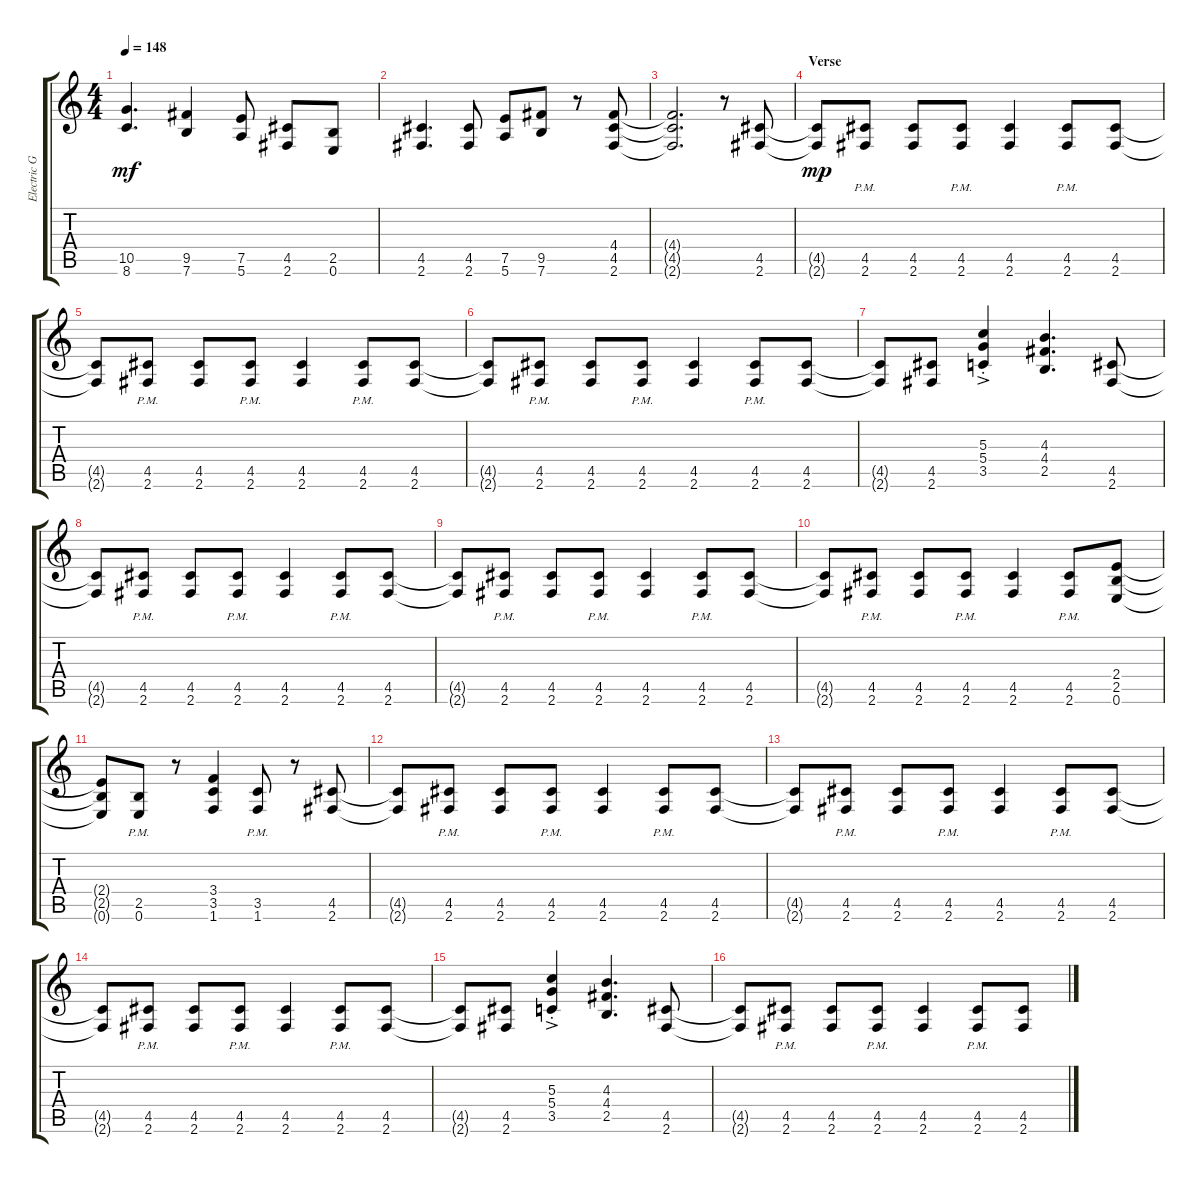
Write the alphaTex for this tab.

\track ("Electric Guitar Rhythm (Drive)" "Electric G") {instrument distortionguitar}
\staff {score tabs}
\tuning (E4 B3 G3 D3 A2 E2) {hide}
\ts (4 4)
\tempo 148
\clef g2
\ks c
(10.5 8.6).4{d dy mf} (9.5 7.6).4 (7.5 5.6).8 (4.5 2.6).8 (2.5 0.6).8 |
(4.5 2.6).4{d} (4.5 2.6).8 (7.5 5.6).8 (9.5 7.6).8 r.8 (4.4 4.5 2.6).8 |
(4.4{t} 4.5{t} 2.6{t}).2{d} r.8 (4.5 2.6).8 |
\section ("" "Verse")
(4.5{t} 2.6{t}).8{dy mp} (4.5{pm} 2.6{pm}).8 (4.5 2.6).8 (4.5{pm} 2.6{pm}).8 (4.5 2.6).4 (4.5{pm} 2.6{pm}).8 (4.5 2.6).8 |
(4.5{t} 2.6{t}).8 (4.5{pm} 2.6{pm}).8 (4.5 2.6).8 (4.5{pm} 2.6{pm}).8 (4.5 2.6).4 (4.5{pm} 2.6{pm}).8 (4.5 2.6).8 |
(4.5{t} 2.6{t}).8 (4.5{pm} 2.6{pm}).8 (4.5 2.6).8 (4.5{pm} 2.6{pm}).8 (4.5 2.6).4 (4.5{pm} 2.6{pm}).8 (4.5 2.6).8 |
(4.5{t} 2.6{t}).8 (4.5 2.6).8 (5.3{ac st} 5.4{ac st} 3.5{ac st}).4 (4.3 4.4 2.5).4{d} (4.5 2.6).8 |
(4.5{t} 2.6{t}).8 (4.5{pm} 2.6{pm}).8 (4.5 2.6).8 (4.5{pm} 2.6{pm}).8 (4.5 2.6).4 (4.5{pm} 2.6{pm}).8 (4.5 2.6).8 |
(4.5{t} 2.6{t}).8 (4.5{pm} 2.6{pm}).8 (4.5 2.6).8 (4.5{pm} 2.6{pm}).8 (4.5 2.6).4 (4.5{pm} 2.6{pm}).8 (4.5 2.6).8 |
(4.5{t} 2.6{t}).8 (4.5{pm} 2.6{pm}).8 (4.5 2.6).8 (4.5{pm} 2.6{pm}).8 (4.5 2.6).4 (4.5{pm} 2.6{pm}).8 (2.4 2.5 0.6).8 |
(2.4{t} 2.5{t} 0.6{t}).8 (2.5{pm} 0.6{pm}).8 r.8 (3.4 3.5 1.6).4 (3.5{pm} 1.6{pm}).8 r.8 (4.5 2.6).8 |
(4.5{t} 2.6{t}).8 (4.5{pm} 2.6{pm}).8 (4.5 2.6).8 (4.5{pm} 2.6{pm}).8 (4.5 2.6).4 (4.5{pm} 2.6{pm}).8 (4.5 2.6).8 |
(4.5{t} 2.6{t}).8 (4.5{pm} 2.6{pm}).8 (4.5 2.6).8 (4.5{pm} 2.6{pm}).8 (4.5 2.6).4 (4.5{pm} 2.6{pm}).8 (4.5 2.6).8 |
(4.5{t} 2.6{t}).8 (4.5{pm} 2.6{pm}).8 (4.5 2.6).8 (4.5{pm} 2.6{pm}).8 (4.5 2.6).4 (4.5{pm} 2.6{pm}).8 (4.5 2.6).8 |
(4.5{t} 2.6{t}).8 (4.5 2.6).8 (5.3{ac st} 5.4{ac st} 3.5{ac st}).4 (4.3 4.4 2.5).4{d} (4.5 2.6).8 |
(4.5{t} 2.6{t}).8 (4.5{pm} 2.6{pm}).8 (4.5 2.6).8 (4.5{pm} 2.6{pm}).8 (4.5 2.6).4 (4.5{pm} 2.6{pm}).8 (4.5 2.6).8
